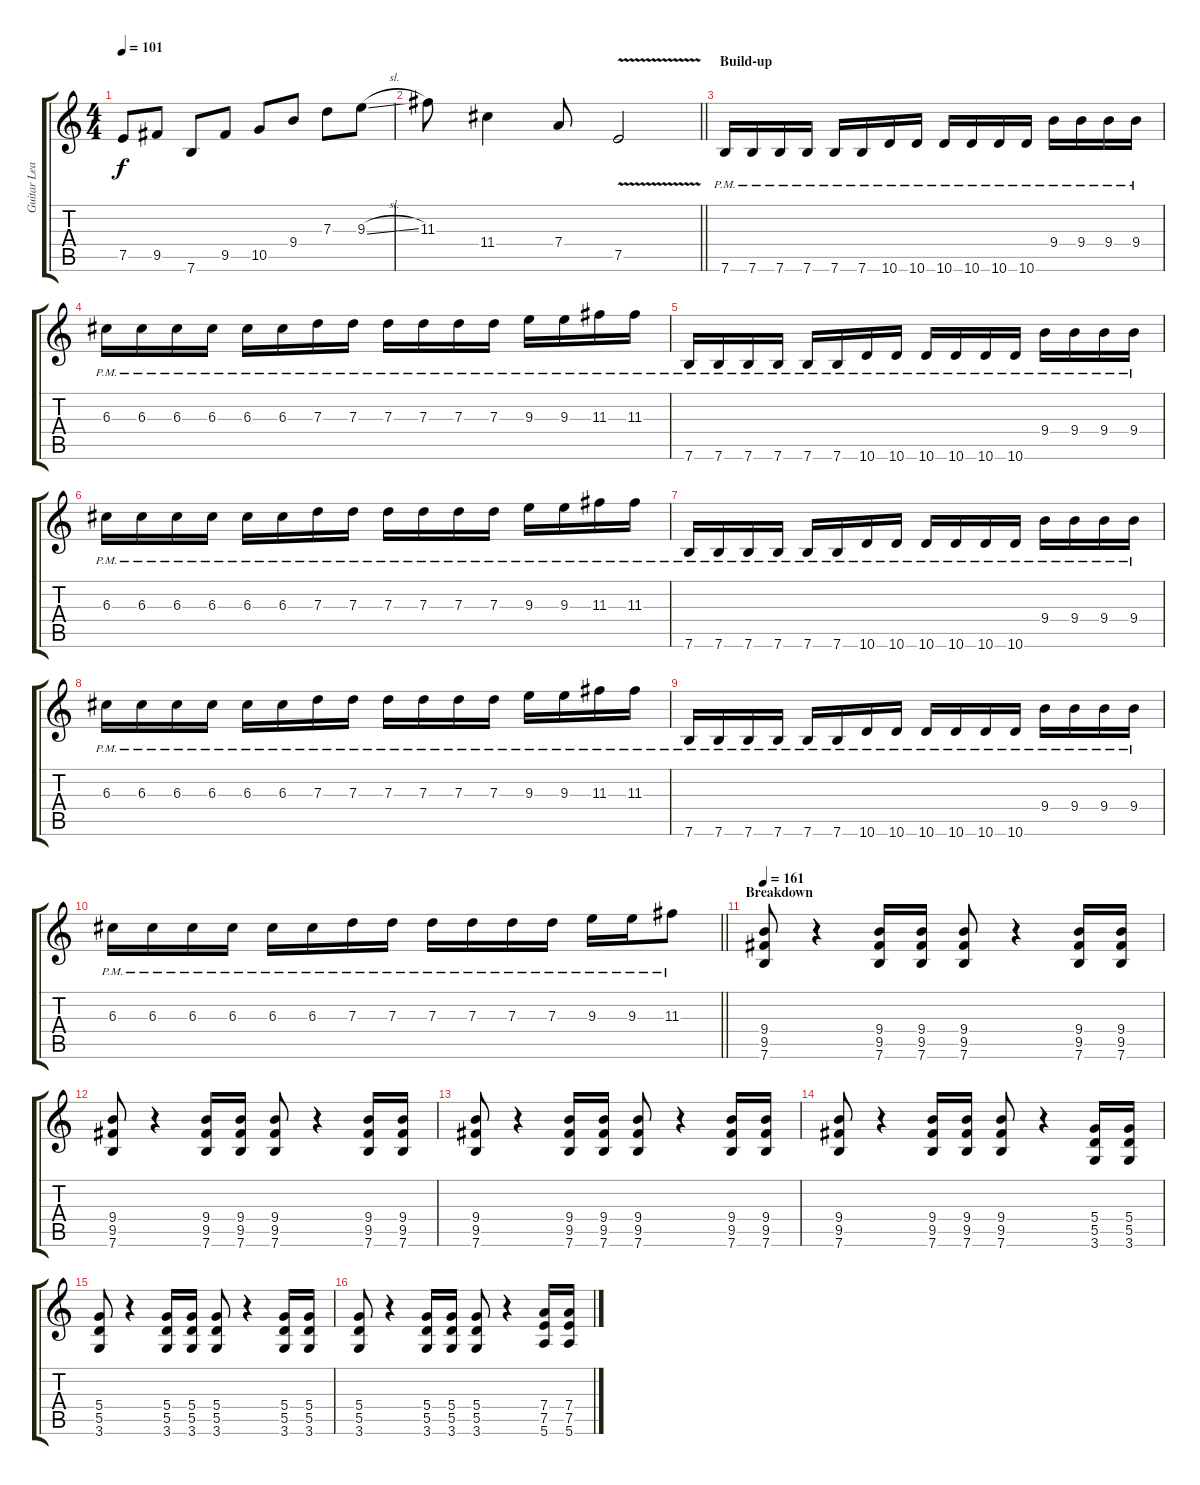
\track ("Guitar Lead" "Guitar Lea") {instrument overdrivenguitar}
\staff {score tabs}
\tuning (E4 B3 G3 D3 A2 E2) {hide}
\ts (4 4)
\tempo 101
\clef g2
\ks c
7.5.8{dy f} 9.5.8 7.6.8 9.5.8 10.5.8 9.4.8 7.3.8 9.3{sl}.8 |
\barLineRight lightlight
11.3.8 11.4.4 7.4.8 7.5{v}.2 |
\section ("" "Build-up")
7.6{pm}.16 7.6{pm}.16 7.6{pm}.16 7.6{pm}.16 7.6{pm}.16 7.6{pm}.16 10.6{pm}.16 10.6{pm}.16 10.6{pm}.16 10.6{pm}.16 10.6{pm}.16 10.6{pm}.16 9.4{pm}.16 9.4{pm}.16 9.4{pm}.16 9.4{pm}.16 |
6.3{pm}.16 6.3{pm}.16 6.3{pm}.16 6.3{pm}.16 6.3{pm}.16 6.3{pm}.16 7.3{pm}.16 7.3{pm}.16 7.3{pm}.16 7.3{pm}.16 7.3{pm}.16 7.3{pm}.16 9.3{pm}.16 9.3{pm}.16 11.3{pm}.16 11.3{pm}.16 |
7.6{pm}.16 7.6{pm}.16 7.6{pm}.16 7.6{pm}.16 7.6{pm}.16 7.6{pm}.16 10.6{pm}.16 10.6{pm}.16 10.6{pm}.16 10.6{pm}.16 10.6{pm}.16 10.6{pm}.16 9.4{pm}.16 9.4{pm}.16 9.4{pm}.16 9.4{pm}.16 |
6.3{pm}.16 6.3{pm}.16 6.3{pm}.16 6.3{pm}.16 6.3{pm}.16 6.3{pm}.16 7.3{pm}.16 7.3{pm}.16 7.3{pm}.16 7.3{pm}.16 7.3{pm}.16 7.3{pm}.16 9.3{pm}.16 9.3{pm}.16 11.3{pm}.16 11.3{pm}.16 |
7.6{pm}.16 7.6{pm}.16 7.6{pm}.16 7.6{pm}.16 7.6{pm}.16 7.6{pm}.16 10.6{pm}.16 10.6{pm}.16 10.6{pm}.16 10.6{pm}.16 10.6{pm}.16 10.6{pm}.16 9.4{pm}.16 9.4{pm}.16 9.4{pm}.16 9.4{pm}.16 |
6.3{pm}.16 6.3{pm}.16 6.3{pm}.16 6.3{pm}.16 6.3{pm}.16 6.3{pm}.16 7.3{pm}.16 7.3{pm}.16 7.3{pm}.16 7.3{pm}.16 7.3{pm}.16 7.3{pm}.16 9.3{pm}.16 9.3{pm}.16 11.3{pm}.16 11.3{pm}.16 |
7.6{pm}.16 7.6{pm}.16 7.6{pm}.16 7.6{pm}.16 7.6{pm}.16 7.6{pm}.16 10.6{pm}.16 10.6{pm}.16 10.6{pm}.16 10.6{pm}.16 10.6{pm}.16 10.6{pm}.16 9.4{pm}.16 9.4{pm}.16 9.4{pm}.16 9.4{pm}.16 |
\barLineRight lightlight
6.3{pm}.16 6.3{pm}.16 6.3{pm}.16 6.3{pm}.16 6.3{pm}.16 6.3{pm}.16 7.3{pm}.16 7.3{pm}.16 7.3{pm}.16 7.3{pm}.16 7.3{pm}.16 7.3{pm}.16 9.3{pm}.16 9.3{pm}.16 11.3{pm}.8 |
\section ("" "Breakdown")
\tempo 161
(9.4 9.5 7.6).8{instrument overdrivenguitar} r.4 (9.4 9.5 7.6).16 (9.4 9.5 7.6).16 (9.4 9.5 7.6).8 r.4 (9.4 9.5 7.6).16 (9.4 9.5 7.6).16 |
(9.4 9.5 7.6).8 r.4 (9.4 9.5 7.6).16 (9.4 9.5 7.6).16 (9.4 9.5 7.6).8 r.4 (9.4 9.5 7.6).16 (9.4 9.5 7.6).16 |
(9.4 9.5 7.6).8 r.4 (9.4 9.5 7.6).16 (9.4 9.5 7.6).16 (9.4 9.5 7.6).8 r.4 (9.4 9.5 7.6).16 (9.4 9.5 7.6).16 |
(9.4 9.5 7.6).8 r.4 (9.4 9.5 7.6).16 (9.4 9.5 7.6).16 (9.4 9.5 7.6).8 r.4 (5.4 5.5 3.6).16 (5.4 5.5 3.6).16 |
(5.4 5.5 3.6).8 r.4 (5.4 5.5 3.6).16 (5.4 5.5 3.6).16 (5.4 5.5 3.6).8 r.4 (5.4 5.5 3.6).16 (5.4 5.5 3.6).16 |
(5.4 5.5 3.6).8 r.4 (5.4 5.5 3.6).16 (5.4 5.5 3.6).16 (5.4 5.5 3.6).8 r.4 (7.4 7.5 5.6).16 (7.4 7.5 5.6).16
